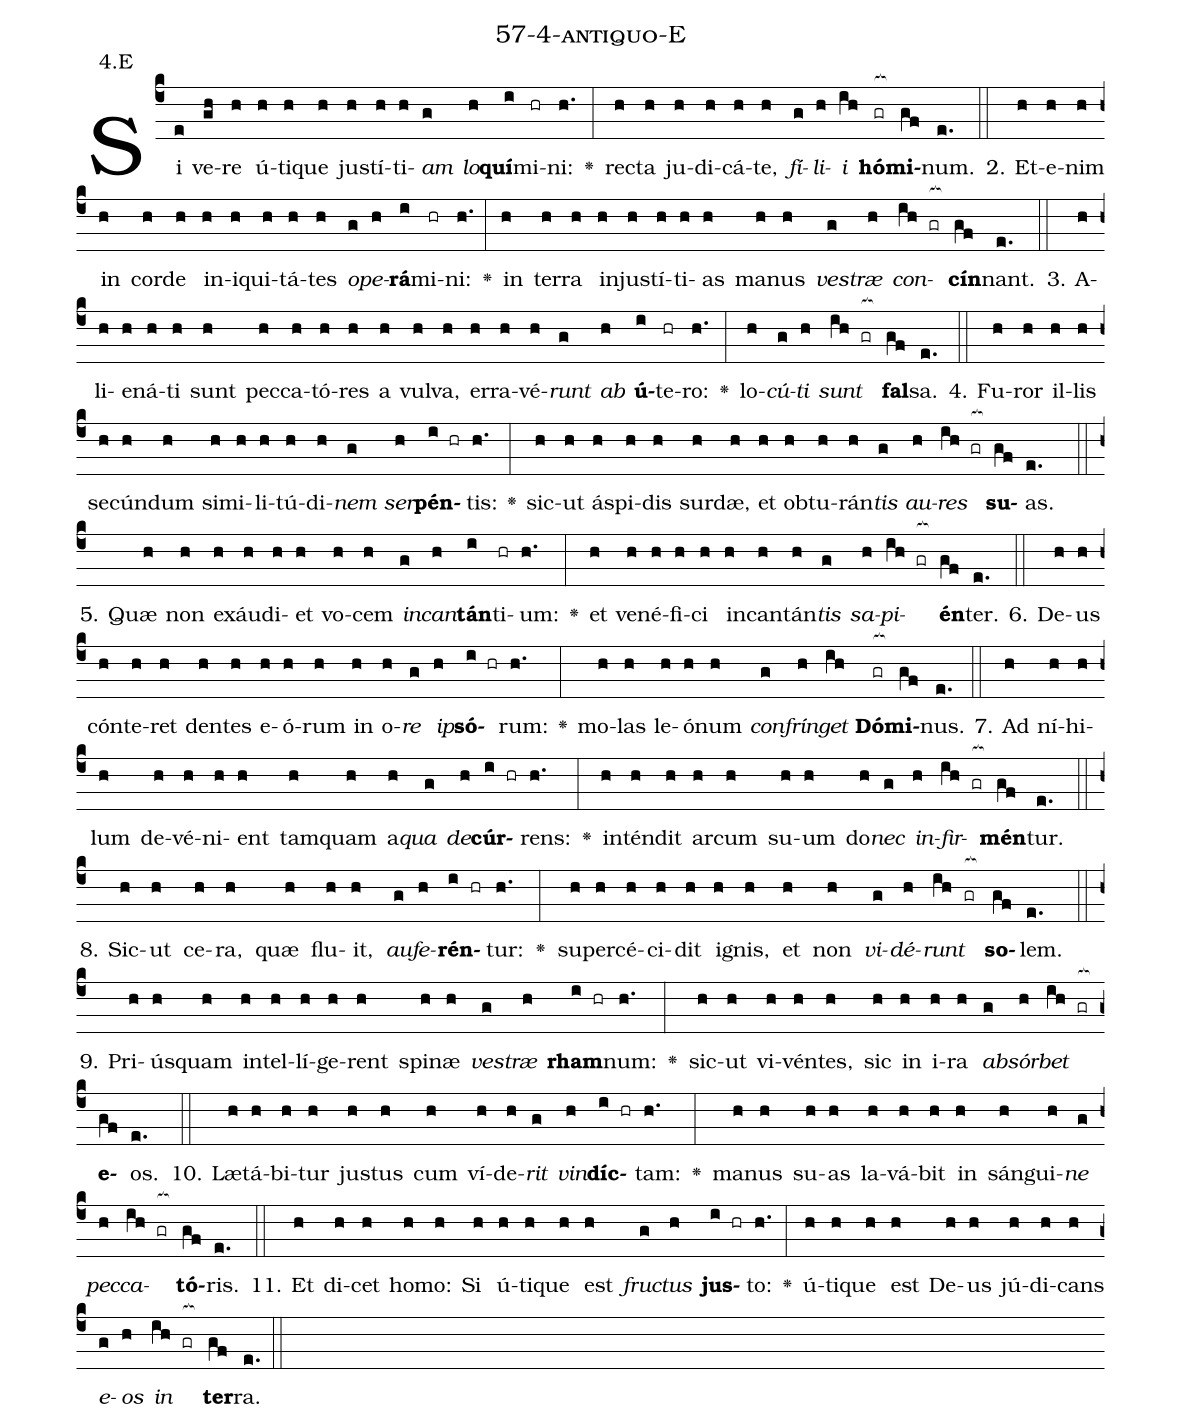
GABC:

name: 57-4-antiquo-E;
annotation: 4.E;
%%
(c4)Si(e) ve(gh)re(h) ú(h)ti(h)que(h) jus(h)tí(h)ti(h)<i>am</i>(g) <i>lo</i>(h)<b>quí</b>(i)mi(hr)ni:(h.) <v>\greheightstar</v>(:) rec(h)ta(h) ju(h)di(h)cá(h)te,(h) <i>fí</i>(g)<i>li</i>(h)<i>i</i>(ih) <b>hó</b>(gr[ocb:1{])<b>mi</b>(gf[ocb:0}])num.(e.) (::)
2. Et(h)e(h)nim(h) in(h) cor(h)de(h) in(h)i(h)qui(h)tá(h)tes(h) <i>o</i>(g)<i>pe</i>(h)<b>rá</b>(i)mi(hr)ni:(h.) <v>\greheightstar</v>(:) in(h) ter(h)ra(h) in(h)jus(h)tí(h)ti(h)as(h) ma(h)nus(h) <i>ves</i>(g)<i>træ</i>(h) <i>con</i>(ih gr[ocb:1{])<b>cín</b>(gf[ocb:0}])nant.(e.) (::)
3. A(h)li(h)e(h)ná(h)ti(h) sunt(h) pec(h)ca(h)tó(h)res(h) a(h) vul(h)va,(h) er(h)ra(h)vé(h)<i>runt</i>(g) <i>ab</i>(h) <b>ú</b>(i)te(hr)ro:(h.) <v>\greheightstar</v>(:) lo(h)<i>cú</i>(g)<i>ti</i>(h) <i>sunt</i>(ih gr[ocb:1{]) <b>fal</b>(gf[ocb:0}])sa.(e.) (::)
4. Fu(h)ror(h) il(h)lis(h) se(h)cún(h)dum(h) si(h)mi(h)li(h)tú(h)di(h)<i>nem</i>(g) <i>ser</i>(h)<b>pén</b>(i hr)tis:(h.) <v>\greheightstar</v>(:) sic(h)ut(h) ás(h)pi(h)dis(h) sur(h)dæ,(h) et(h) ob(h)tu(h)rán(h)<i>tis</i>(g) <i>au</i>(h)<i>res</i>(ih gr[ocb:1{]) <b>su</b>(gf[ocb:0}])as.(e.) (::)
5. Quæ(h) non(h) ex(h)áu(h)di(h)et(h) vo(h)cem(h) <i>in</i>(g)<i>can</i>(h)<b>tán</b>(i)ti(hr)um:(h.) <v>\greheightstar</v>(:) et(h) ve(h)né(h)fi(h)ci(h) in(h)can(h)tán(h)<i>tis</i>(g) <i>sa</i>(h)<i>pi</i>(ih gr[ocb:1{])<b>én</b>(gf[ocb:0}])ter.(e.) (::)
6. De(h)us(h) cón(h)te(h)ret(h) den(h)tes(h) e(h)ó(h)rum(h) in(h) o(h)<i>re</i>(g) <i>ip</i>(h)<b>só</b>(i hr)rum:(h.) <v>\greheightstar</v>(:) mo(h)las(h) le(h)ó(h)num(h) <i>con</i>(g)<i>frín</i>(h)<i>get</i>(ih) <b>Dó</b>(gr[ocb:1{])<b>mi</b>(gf[ocb:0}])nus.(e.) (::)
7. Ad(h) ní(h)hi(h)lum(h) de(h)vé(h)ni(h)ent(h) tam(h)quam(h) a(h)<i>qua</i>(g) <i>de</i>(h)<b>cúr</b>(i hr)rens:(h.) <v>\greheightstar</v>(:) in(h)tén(h)dit(h) ar(h)cum(h) su(h)um(h) do(h)<i>nec</i>(g) <i>in</i>(h)<i>fir</i>(ih gr[ocb:1{])<b>mén</b>(gf[ocb:0}])tur.(e.) (::)
8. Sic(h)ut(h) ce(h)ra,(h) quæ(h) flu(h)it,(h) <i>au</i>(g)<i>fe</i>(h)<b>rén</b>(i hr)tur:(h.) <v>\greheightstar</v>(:) su(h)per(h)cé(h)ci(h)dit(h) i(h)gnis,(h) et(h) non(h) <i>vi</i>(g)<i>dé</i>(h)<i>runt</i>(ih gr[ocb:1{]) <b>so</b>(gf[ocb:0}])lem.(e.) (::)
9. Pri(h)ús(h)quam(h) in(h)tel(h)lí(h)ge(h)rent(h) spi(h)næ(h) <i>ves</i>(g)<i>træ</i>(h) <b>rham</b>(i hr)num:(h.) <v>\greheightstar</v>(:) sic(h)ut(h) vi(h)vén(h)tes,(h) sic(h) in(h) i(h)ra(h) <i>ab</i>(g)<i>sór</i>(h)<i>bet</i>(ih gr[ocb:1{]) <b>e</b>(gf[ocb:0}])os.(e.) (::)
10. Læ(h)tá(h)bi(h)tur(h) jus(h)tus(h) cum(h) ví(h)de(h)<i>rit</i>(g) <i>vin</i>(h)<b>díc</b>(i hr)tam:(h.) <v>\greheightstar</v>(:) ma(h)nus(h) su(h)as(h) la(h)vá(h)bit(h) in(h) sán(h)gui(h)<i>ne</i>(g) <i>pec</i>(h)<i>ca</i>(ih gr[ocb:1{])<b>tó</b>(gf[ocb:0}])ris.(e.) (::)
11. Et(h) di(h)cet(h) ho(h)mo:(h) Si(h) ú(h)ti(h)que(h) est(h) <i>fruc</i>(g)<i>tus</i>(h) <b>jus</b>(i hr)to:(h.) <v>\greheightstar</v>(:) ú(h)ti(h)que(h) est(h) De(h)us(h) jú(h)di(h)cans(h) <i>e</i>(g)<i>os</i>(h) <i>in</i>(ih gr[ocb:1{]) <b>ter</b>(gf[ocb:0}])ra.(e.) (::)
